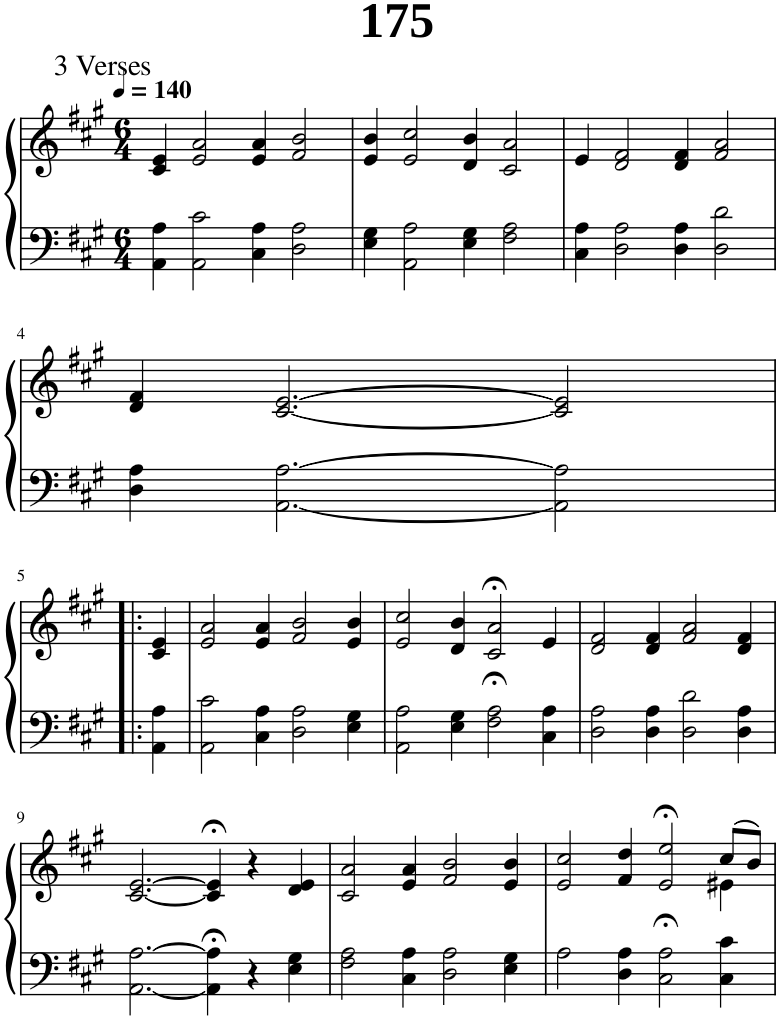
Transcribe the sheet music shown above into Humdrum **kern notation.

**kern	**kern
*part1	*part1
*staff2	*staff1
*I"Piano	*
*I'Pno.	*
*clefF4	*clefG2
*k[f#c#g#]	*k[f#c#g#]
*M6/4	*M6/4
*MM140	*MM140
=1	=1
4AA\ 4A\	4c#/ 4e/
2AA\ 2c#\	2e/ 2a/
4C#\ 4A\	4e/ 4a/
2D\ 2A\	2f#/ 2b/
=2	=2
4E\ 4G#\	4e/ 4b/
2AA\ 2A\	2e/ 2cc#/
4E\ 4G#\	4d/ 4b/
2F#\ 2A\	2c#/ 2a/
=3	=3
4C#\ 4A\	4e/
2D\ 2A\	2d/ 2f#/
4D\ 4A\	4d/ 4f#/
2D\ 2d\	2f#/ 2a/
!!LO:LB:g=z
=4	=4
4D\ 4A\	4d/ 4f#/
[2.AA\ [2.A\	[2.c#/ [2.e/
2AA\] 2A\]	2c#/] 2e/]
!!LO:LB:g=z
=5!|:	=5!|:
4AA\ 4A\	4c#/ 4e/
=6	=6
2AA\ 2c#\	2e/ 2a/
4C#\ 4A\	4e/ 4a/
2D\ 2A\	2f#/ 2b/
4E\ 4G#\	4e/ 4b/
=7	=7
2AA\ 2A\	2e/ 2cc#/
4E\ 4G#\	4d/ 4b/
2F#\;< 2A\;<	2c#/;< 2a/;<
4C#\ 4A\	4e/
=8	=8
2D\ 2A\	2d/ 2f#/
4D\ 4A\	4d/ 4f#/
2D\ 2d\	2f#/ 2a/
4D\ 4A\	4d/ 4f#/
!!LO:LB:g=z
=9	=9
[2.AA\ [2.A\	[2.c#/ [2.e/
4AA\];< 4A\];<	4c#/];< 4e/];<
4r	4r
4E\ 4G#\	4d/ 4e/
=10	=10
2F#\ 2A\	2c#/ 2a/
4C#\ 4A\	4e/ 4a/
2D\ 2A\	2f#/ 2b/
4E\ 4G#\	4e/ 4b/
=11	=11
*	*^
2A\	2e/ 2cc#/	4ryy
*	*v	*v
4D\ 4A\	4f#/ 4dd/
2C#\;< 2A\;<	2e/;< 2ee/;<
*	*^
4C#\ 4c#\	(8cc#/L	4e#X\
.	8b/J)	.
*	*v	*v
=	=
*-	*-
